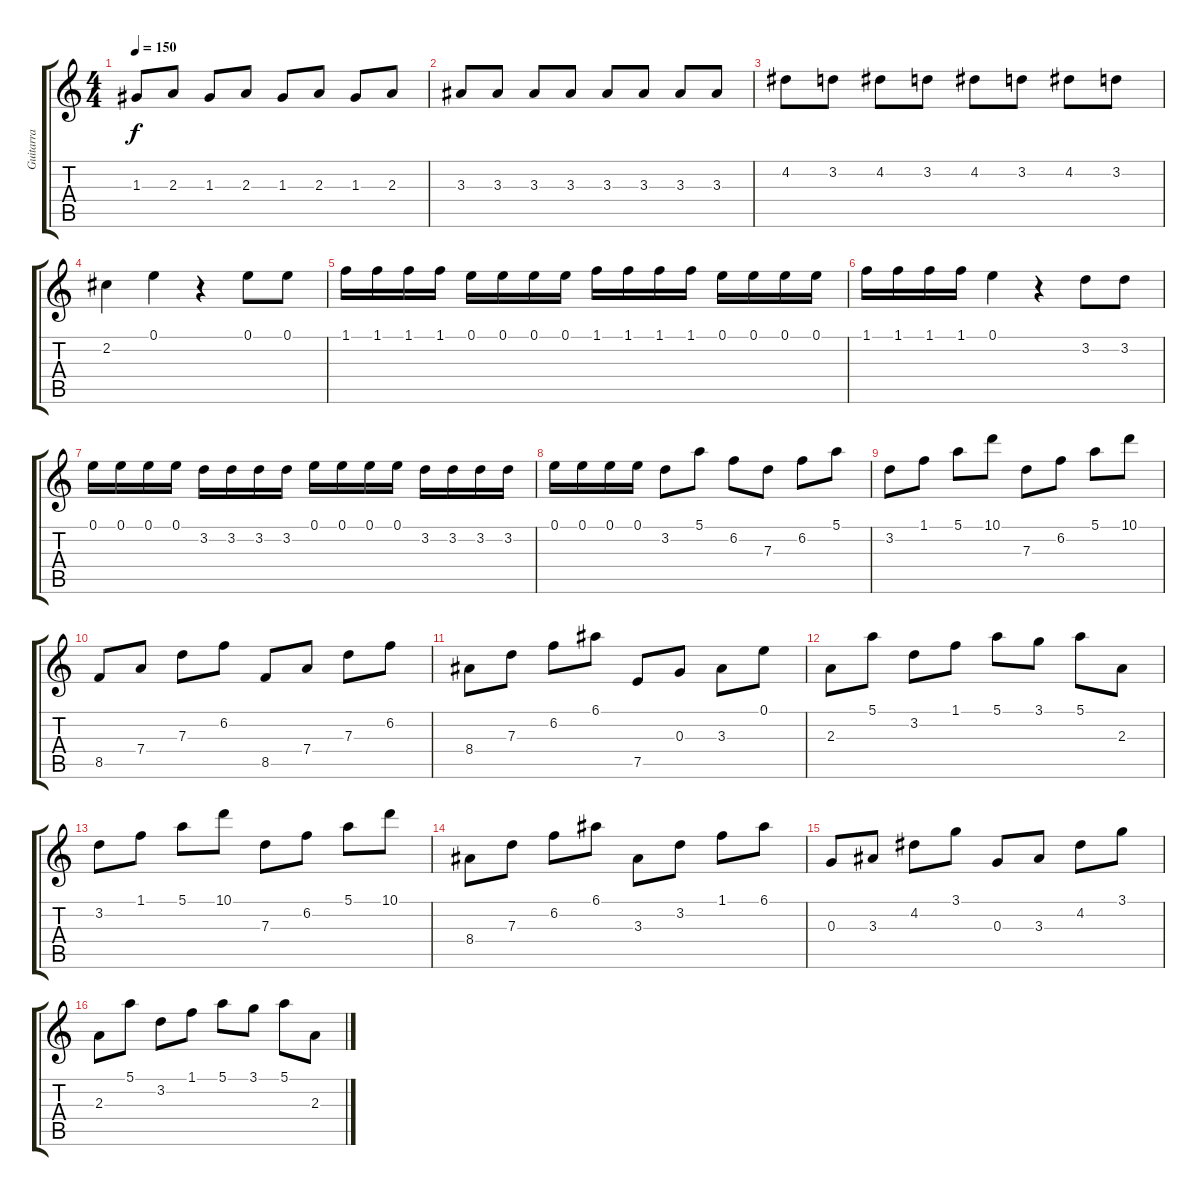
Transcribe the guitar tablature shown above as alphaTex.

\track ("Guitarra" "Guitarra") {instrument overdrivenguitar}
\staff {score tabs}
\tuning (E4 B3 G3 D3 A2 E2) {hide}
\ts (4 4)
\tempo 150
\clef g2
\ks c
1.3.8{dy f} 2.3.8 1.3.8 2.3.8 1.3.8 2.3.8 1.3.8 2.3.8 |
3.3.8 3.3.8 3.3.8 3.3.8 3.3.8 3.3.8 3.3.8 3.3.8 |
4.2.8 3.2.8 4.2.8 3.2.8 4.2.8 3.2.8 4.2.8 3.2.8 |
2.2.4 0.1.4 r.4 0.1.8 0.1.8 |
1.1.16 1.1.16 1.1.16 1.1.16 0.1.16 0.1.16 0.1.16 0.1.16 1.1.16 1.1.16 1.1.16 1.1.16 0.1.16 0.1.16 0.1.16 0.1.16 |
1.1.16 1.1.16 1.1.16 1.1.16 0.1.4 r.4 3.2.8 3.2.8 |
0.1.16 0.1.16 0.1.16 0.1.16 3.2.16 3.2.16 3.2.16 3.2.16 0.1.16 0.1.16 0.1.16 0.1.16 3.2.16 3.2.16 3.2.16 3.2.16 |
0.1.16 0.1.16 0.1.16 0.1.16 3.2.8 5.1.8 6.2.8 7.3.8 6.2.8 5.1.8 |
3.2.8 1.1.8 5.1.8 10.1.8 7.3.8 6.2.8 5.1.8 10.1.8 |
8.5.8 7.4.8 7.3.8 6.2.8 8.5.8 7.4.8 7.3.8 6.2.8 |
8.4.8 7.3.8 6.2.8 6.1.8 7.5.8 0.3.8 3.3.8 0.1.8 |
2.3.8 5.1.8 3.2.8 1.1.8 5.1.8 3.1.8 5.1.8 2.3.8 |
3.2.8 1.1.8 5.1.8 10.1.8 7.3.8 6.2.8 5.1.8 10.1.8 |
8.4.8 7.3.8 6.2.8 6.1.8 3.3.8 3.2.8 1.1.8 6.1.8 |
0.3.8 3.3.8 4.2.8 3.1.8 0.3.8 3.3.8 4.2.8 3.1.8 |
2.3.8 5.1.8 3.2.8 1.1.8 5.1.8 3.1.8 5.1.8 2.3.8
